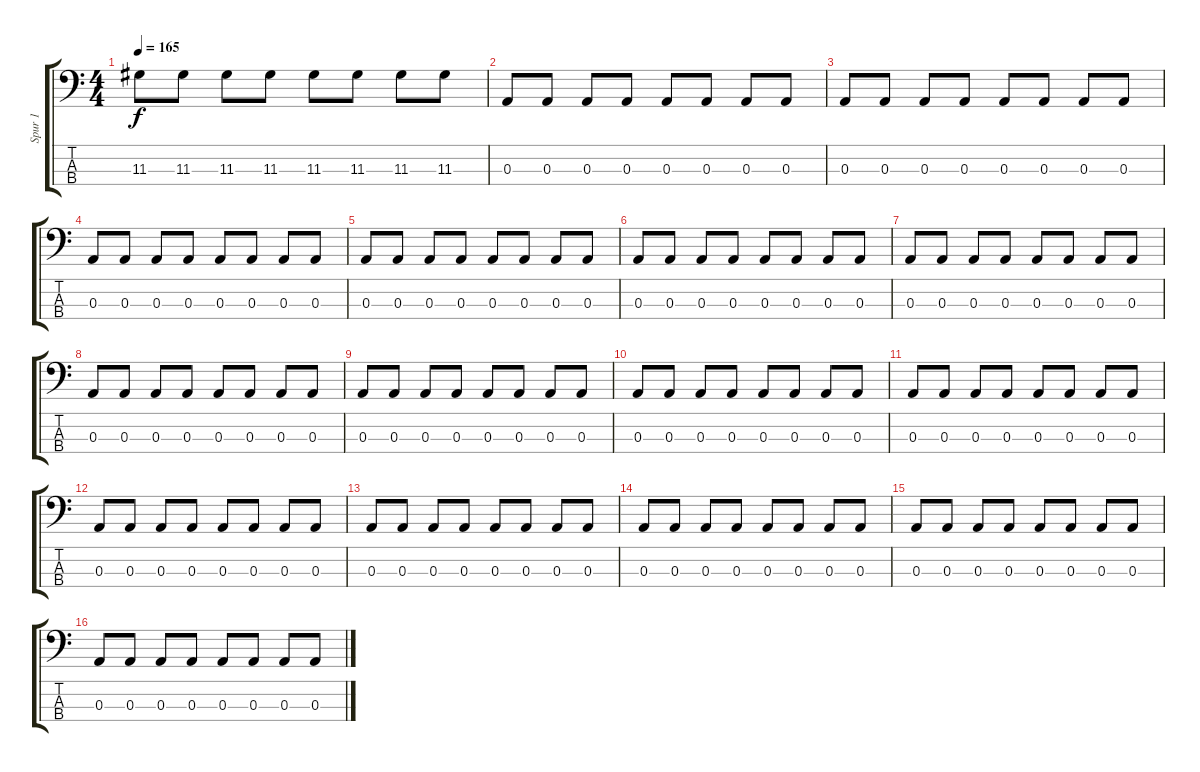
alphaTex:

\track ("Spur 1" "Spur 1") {instrument fretlessbass}
\staff {score tabs}
\tuning (G2 D2 A1 E1) {hide}
\ts (4 4)
\tempo 165
\clef f4
\ks c
11.3.8{dy f} 11.3.8 11.3.8 11.3.8 11.3.8{volume 16} 11.3.8 11.3.8 11.3.8 |
0.3.8 0.3.8 0.3.8 0.3.8 0.3.8 0.3.8 0.3.8 0.3.8 |
0.3.8 0.3.8 0.3.8 0.3.8 0.3.8 0.3.8 0.3.8 0.3.8 |
0.3.8 0.3.8 0.3.8 0.3.8 0.3.8 0.3.8 0.3.8 0.3.8 |
0.3.8 0.3.8 0.3.8 0.3.8 0.3.8 0.3.8 0.3.8 0.3.8 |
0.3.8 0.3.8 0.3.8 0.3.8 0.3.8 0.3.8 0.3.8 0.3.8 |
0.3.8 0.3.8 0.3.8 0.3.8 0.3.8 0.3.8 0.3.8 0.3.8 |
0.3.8 0.3.8 0.3.8 0.3.8 0.3.8 0.3.8 0.3.8 0.3.8 |
0.3.8 0.3.8 0.3.8 0.3.8 0.3.8 0.3.8 0.3.8 0.3.8 |
0.3.8 0.3.8 0.3.8 0.3.8 0.3.8 0.3.8 0.3.8 0.3.8 |
0.3.8 0.3.8 0.3.8 0.3.8 0.3.8 0.3.8 0.3.8 0.3.8 |
0.3.8 0.3.8 0.3.8 0.3.8 0.3.8 0.3.8 0.3.8 0.3.8 |
0.3.8 0.3.8 0.3.8 0.3.8 0.3.8 0.3.8 0.3.8 0.3.8 |
0.3.8 0.3.8 0.3.8 0.3.8 0.3.8 0.3.8 0.3.8 0.3.8 |
0.3.8 0.3.8 0.3.8 0.3.8 0.3.8 0.3.8 0.3.8 0.3.8 |
0.3.8 0.3.8 0.3.8 0.3.8 0.3.8 0.3.8 0.3.8 0.3.8
